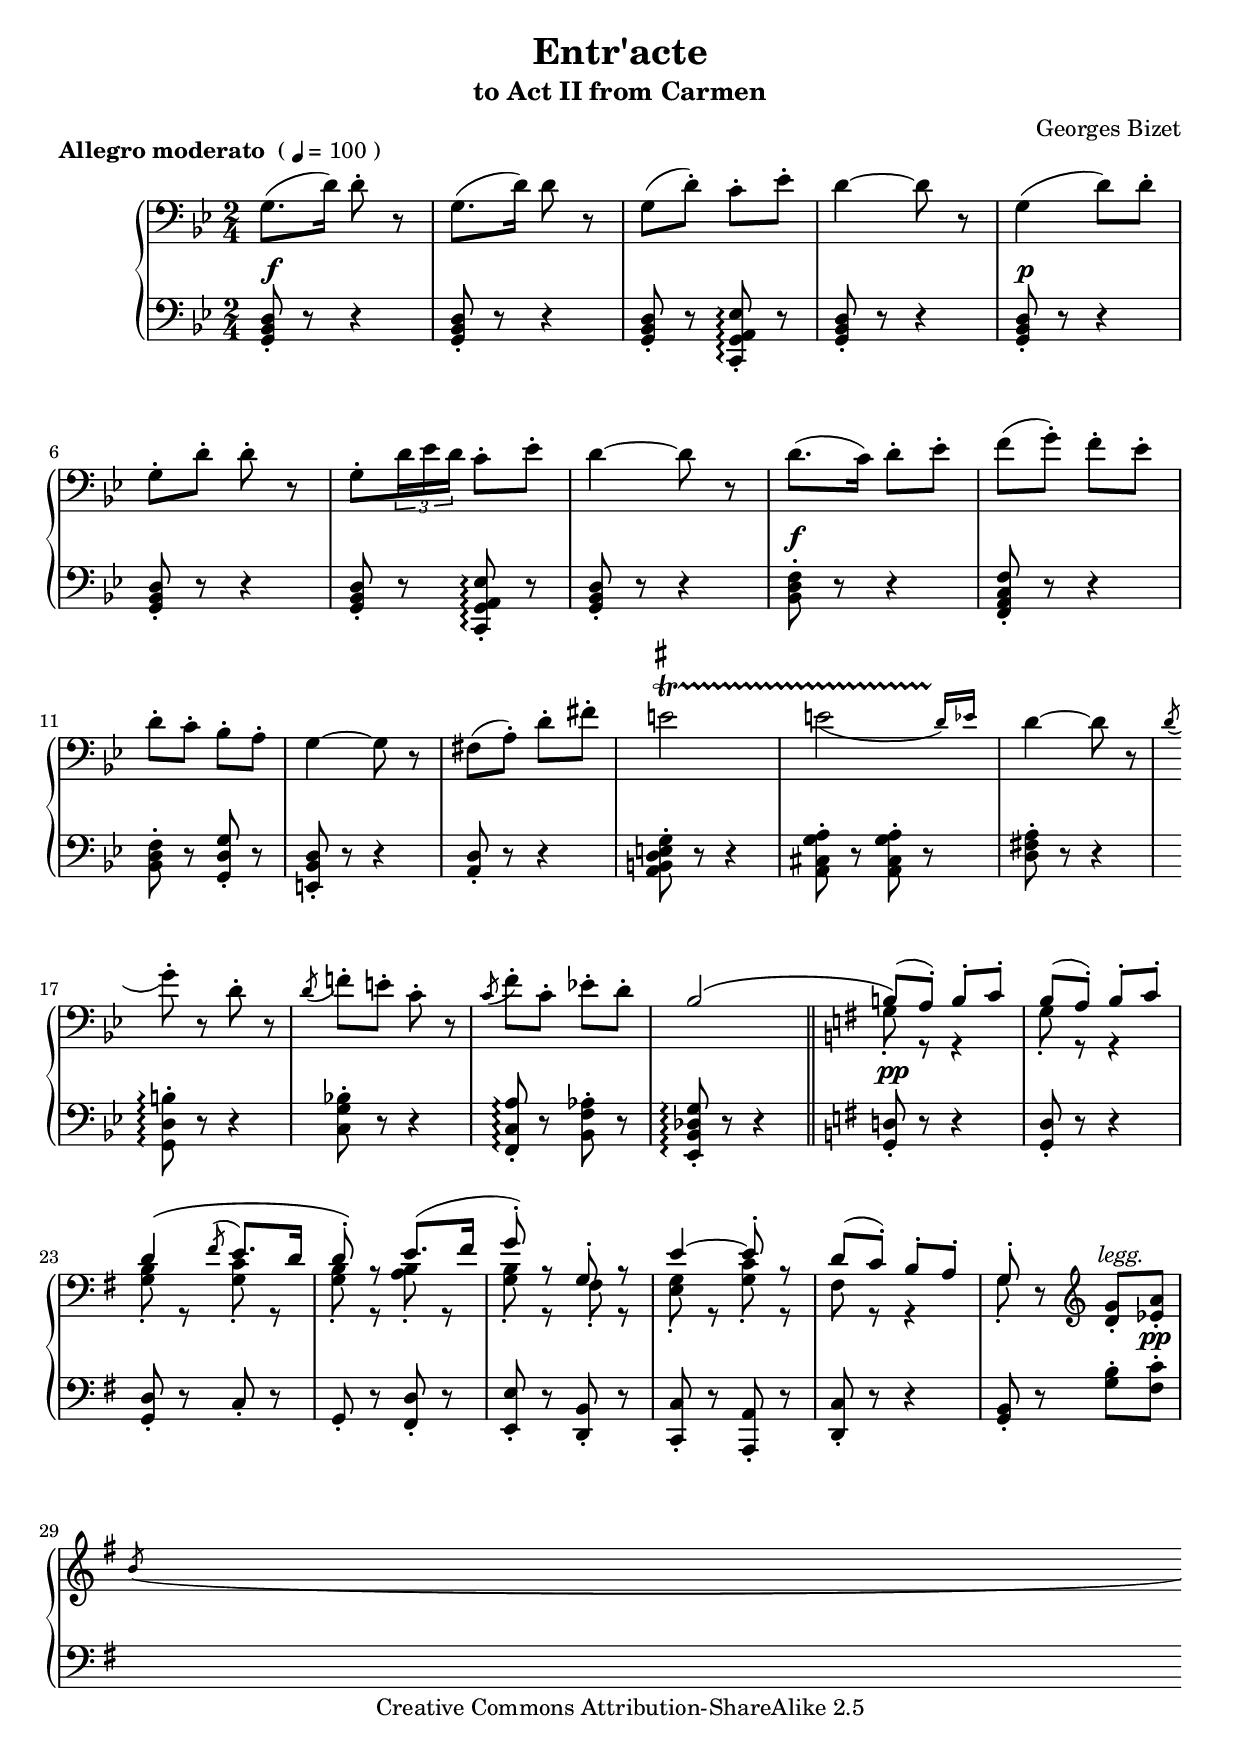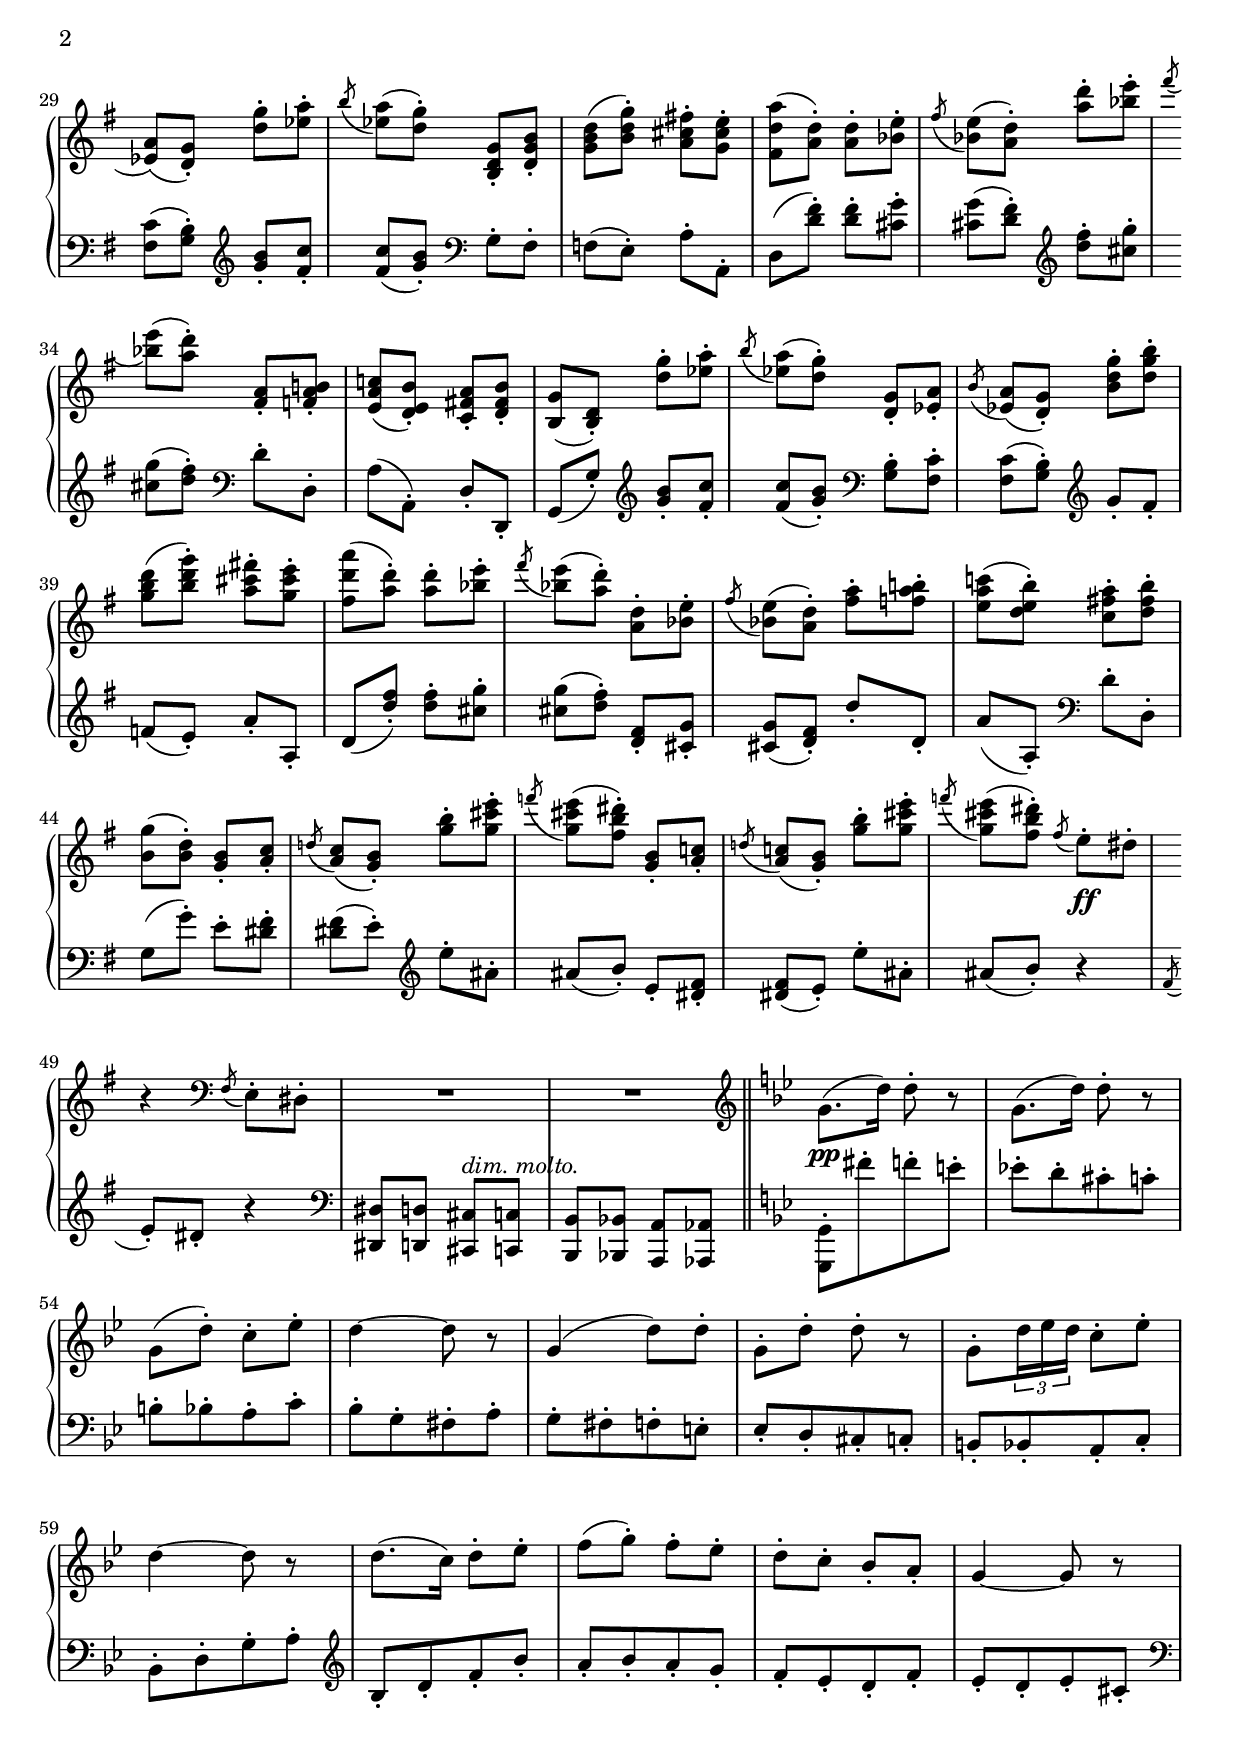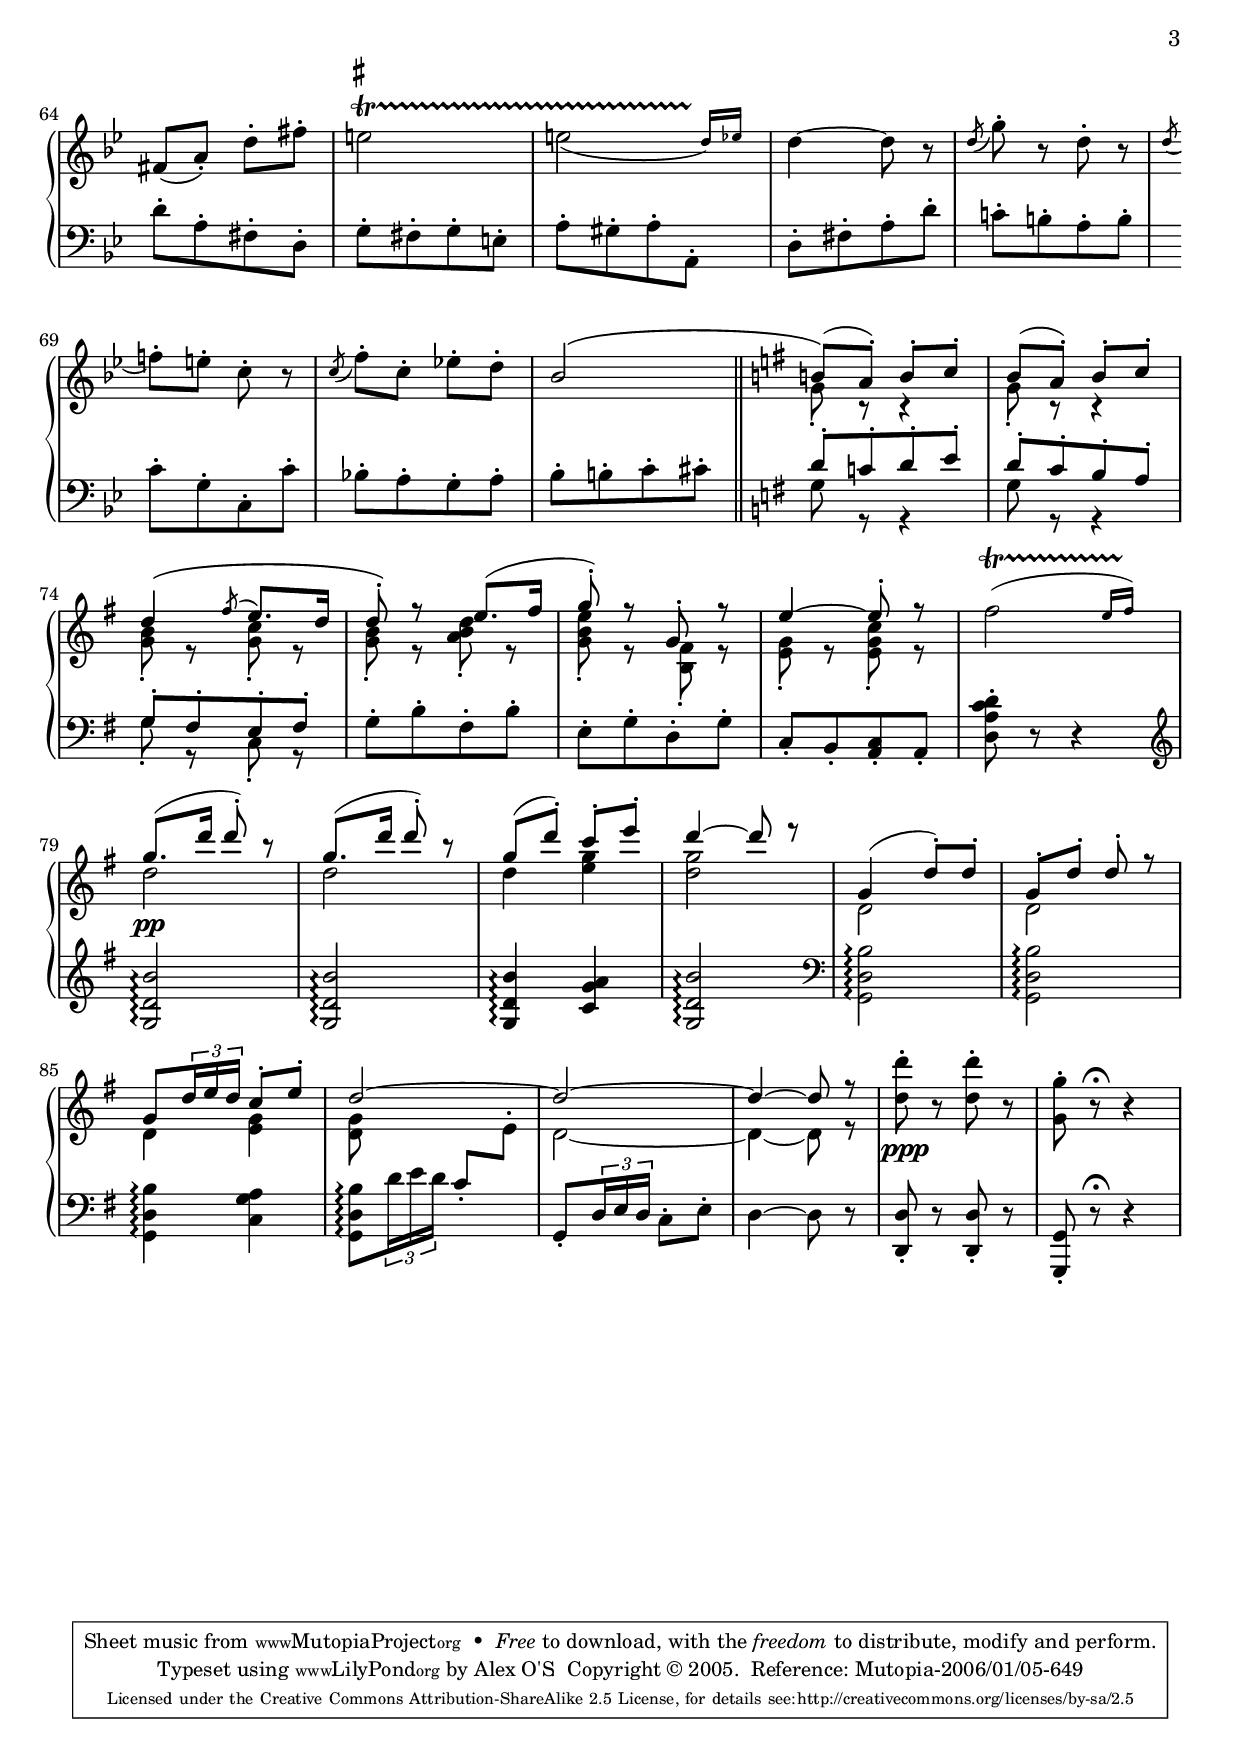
\version "2.6.4"
\header {
	title = "Entr'acte"
	subtitle = "to Act II from Carmen"
	composer = "Georges Bizet"
	meter = \markup {"" \raise #5 { \bold "Allegro moderato " "(" \tiny \note #"4" #0.7 "= 100" ")" }}
	
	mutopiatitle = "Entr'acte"
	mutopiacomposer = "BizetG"
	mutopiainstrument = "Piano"
	date = "1874"
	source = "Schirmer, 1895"
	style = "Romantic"
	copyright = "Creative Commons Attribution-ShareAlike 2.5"
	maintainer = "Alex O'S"
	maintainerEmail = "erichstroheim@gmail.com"
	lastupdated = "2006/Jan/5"
	
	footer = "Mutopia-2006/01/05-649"
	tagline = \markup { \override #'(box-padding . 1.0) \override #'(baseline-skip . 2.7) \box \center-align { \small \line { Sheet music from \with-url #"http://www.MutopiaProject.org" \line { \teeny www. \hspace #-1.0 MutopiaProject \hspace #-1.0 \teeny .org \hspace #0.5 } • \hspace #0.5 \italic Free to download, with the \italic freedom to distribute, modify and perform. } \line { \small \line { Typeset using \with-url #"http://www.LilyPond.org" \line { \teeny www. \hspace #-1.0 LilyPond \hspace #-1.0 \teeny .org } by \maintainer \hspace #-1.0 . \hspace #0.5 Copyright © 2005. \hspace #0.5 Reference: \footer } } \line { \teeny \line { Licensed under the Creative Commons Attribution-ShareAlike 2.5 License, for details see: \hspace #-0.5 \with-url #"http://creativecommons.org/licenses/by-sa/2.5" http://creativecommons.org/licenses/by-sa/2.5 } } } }
}


upper = \relative c' {
\clef bass
\key g \minor
\time 2/4
g8.( d'16) d8-. r |
g,8.( d'16) d8 r |
g,( d'-.) c-. ees-. |
d4~ d8 r |
g,4( d'8) d-. |														%1-1

g,8-. d'-. d-. r |
g,-.[ \times 2/3 { d'16 ees d] } c8-. ees-. |
d4~ d8 r |
d8.( c16) d8-. ees-. |
f( g)-. f-. ees-. |													%1-2

d-. c-. bes-. a-. |
g4~ g8 r |
fis8( a-.) d-. fis-. | \once \override TextScript #'padding = #4.2
<<{e2\startTrillSpan^\markup {\translate #(cons -0.4 0) \sharp } |
e2_(}{s2 s4.. \grace {d16)[\stopTrillSpan ees16]} }>> |
d4~ d8 r |														%1-3

\acciaccatura {d8} g8-. r d-. r |
\acciaccatura {d8} f!8-. e-. c-. r |
\acciaccatura {c8} f-. c-. ees!-. d-. |
<<{\phrasingSlurUp bes2\( | \bar "||" \key g \major											%VOICE ONE
b!8\)( a-.) b-. c-. |
b( a)-. b-. c-. |													%1-4

d4\( \acciaccatura {fis8} e8. d16 |
d8-.\) r e8.( fis16 |\phrasingSlurNeutral
g8-.) r g,-. r |
e'4~ e8-. r |
d( c-.) b-. a-. |
g-.															%1-5-6-2
}\\{ s2															%VOICE TWO
g8-. r r4 |
g8-. r r4 |														%1-4

<g b>8-. r <g c>-. r |
<g b>-. r <a b>-. r |
<g b>-. r fis-. r |
<e g>-. r <g c>-. r |
fis r r4 |
g8-. 															%1-5-6-2
}>>
r8 \clef treble <g' d>8-. <a ees>-.^\markup {\translate #(cons -5 0) {\italic legg.}} \break				%1-5

\acciaccatura b8 <a ees>8( <g d>-.) <g' d>-. <a ees>-. |
\acciaccatura b8 <a ees>8( <g d>-.) <g, d b>-. <b g d>-. |
<d b g>( <g d b>-.) <fis! cis! a>-. <e cis g>-. |
<a d, fis,>( <d, a>-.) <d a>-. <e bes>-. |
\acciaccatura fis8 <e bes>( <d a>-.) <d' a>-. <e bes>-. |								%2-1

\acciaccatura fis8 <e bes>( <d a>-.) <a, fis>-. <b! a f>-. |
<c! a e>( <b e, d>-.) <a fis! c>-. <b fis d>-. |
<g b,>( <d b>-.) <g' d>8-. <a ees>-. |
\acciaccatura b8 <a ees>8( <g d>-.) <g, d>-. <a ees>-. |
\acciaccatura b8 <a ees>8( <g d>-.) <g' d b>-. <b g d>-. |								%2-2

<d b g>( <g d b>-.) <fis! cis! a>-. <e cis g>-. |
<a d, fis,>( <d, a>-.) <d a>-. <e bes>-. |
\acciaccatura fis8 <e bes>( <d a>-.) <d, a>-. <e bes>-. |
\acciaccatura fis8 <e bes>( <d a>-.) <a' fis>-. <b! a f>-. |
<c! a e>( <b e, d>-.) <a fis! c>-. <b fis d>-. |									%2-3

<g b,>( <d b>-.) <b g>-. <c a>-. |
\acciaccatura d!8 <c a>( <b g>-.) <b' g>-. <e cis g>-. |
\acciaccatura f8 <e cis g>( <dis b fis>-.) <b, g>-. <c! a>-. |
\acciaccatura d!8 <c! a>( <b g>-.) <b' g>-. <e cis g>-. |
\acciaccatura f8 <e cis g>( <dis b fis>-.) \acciaccatura fis,8 e8-. dis-. |						%2-4

r4 \clef bass \acciaccatura fis,,8 e8-. dis-. |
R2 |
R2 | \clef treble \bar "||" \key g \minor
g'8.( d'16) d8-. r |
g,8.( d'16) d8-. r |													%2-5

g,( d'-.) c-. ees-. |
d4~ d8 r |
g,4( d'8) d-. |
g,8-. d'-. d-. r |
g,-.[ \times 2/3 { d'16 ees d] } c8-. ees-. |										%2-6

d4~ d8 r |
d8.( c16) d8-. ees-. |
f( g)-. f-. ees-. |
d-. c-. bes-. a-. |
g4~ g8 r |														%3-1

fis8( a)-. d-. fis-. | \once \override TextScript #'padding = #4.2
<<{e2\startTrillSpan^\markup {\translate #(cons -0.4 0) \sharp } |
e2_(}{s2 s4.. \grace {d16)[\stopTrillSpan ees16]} }>>
d4~ d8 r |
\acciaccatura d8 g-. r d-. r |												%3-2

\acciaccatura d8 f!-. e-. c-. r |
\acciaccatura c8 f-. c-. ees!-. d-. |
<<{\phrasingSlurUp bes2\( | \bar "||" \key g \major									%VOICE ONE
b!8\)( a-.) b-. c-. |
b( a)-. b-. c-. |													%3-3

d4\( \acciaccatura {fis8} e8. d16 |
d8-.\) r e8.( fis16 |\phrasingSlurNeutral
g8-.) r g,-. r |
e'4~ e8-. r |
}\\{ s2															%VOICE TWO
g,8-. r r4 |
g8-. r r4 |														%3-3

<g b>8-. r <g c>-. r |
<g b>-. r <a b d>-. r |
<g b e>-. r <fis b,>-. r |
<e g>-. r <e g c>-. r |
}>>
<<{fis'2(\startTrillSpan}{s4. \grace {e16[ fis])\stopTrillSpan}}>> |							%3-4

<<{
g8.( d'16 d8-.) r |
g,8.( d'16 d8-.) r |
g,8( d')-. c-. e-. |
d4~ d8 r |
g,,4( d'8-.) d-. |
g,-. d'-. d-. r |
}\\{
d2 |
d2 |
d4 <e g> |
<d g>2 |
d,2 |
d2 |
}>>															%3-5

<<{
g8[ \times 2/3 {d'16 e d]} c8-. e-. |
d2~ |
d2~ |
d4~ d8 r |
}\\{
d,4 <e g> |
<d g>8 s4.
d2~ |
d4~ d8 r |
}>>
<d'' d,>8-. r <d d,>-. r |
<g, g,>-. r\fermata r4 |
}

lower = \relative c {
\clef bass
\key g \minor
\time 2/4
<g bes d>8-. r r4 |
<g bes d>8-. r r4 |
<g bes d>8-. r <c, g' a ees'>8-.\arpeggio r |
<g' bes d>8-. r r4 |
<g bes d>8-. r r4 |													%1-1

<g bes d>8-. r r4 |
<g bes d>8-. r <c, g' a ees'>8-.\arpeggio r |
<g' bes d>8-. r r4 |
<bes d f>8-. r r4 |
<f a c f>8-. r r4 |													%1-2

<bes d f>8-. r <g d' g>-. r |
<e bes' d>8-. r r4 |
<a d>8-. r r4 |
<a b d e g>8-. r r4 |
<a cis g' a>8-. r <a cis g' a>-. r |
<d fis a>-. r r4 |													%1-3

<g,d' b'>8-.\arpeggio r r4 |
<c g' bes!>8-. r r4 |
<f, c' a'>8-.\arpeggio r8 <bes f' aes>-. r |
<ees, bes' des g>-.\arpeggio r r4 | \key g \major
<g d'!>8-. r r4 |
<g d'>8-. r r4 |													%1-4

<g d'>8-. r c-. r |
g-. r <fis d'>-. r |
<e e'>-. r <d b'>-. r |
<c c'>-. r <a a'>-. r |
<d c'>-. r r4 |
<g b>8-. r <g' b>-. <fis c'>-. |											%1-5

<c' fis,>( <b g>)-. \clef treble <g' b>-. <fis c'>-. |
<c' fis,>( <b g>)-. \clef bass g,-. fis-. |
f( e)-. a-. a,-. |
d( <d' fis>)-. <fis d>-. <g cis,>-. |
<g cis,>( <fis d>-.) \clef treble <fis' d>-. <g cis,>-. |								%2-1

<g cis,>( <fis d>-.) \clef bass d,-. d,-. |
a'( a,-.) d-. d,-. |
g( g'-.) \clef treble <g' b>-. <fis c'>-. |
<c' fis,>( <b g>)-. \clef bass <g, b>-. <fis c'>-. |
<c' fis,>( <b g>)-. \clef treble g'-. fis-. |										%2-2

f( e)-. a-. a,-. |
d( <d' fis>)-. <fis d>-. <g cis,>-. |
<g cis,>( <fis d>-.) <fis, d>-. <g cis,>-. |
<g cis,>( <fis d>-.) d'-. d,-. |
a'( a,-.) \clef bass d-. d,-. |												%2-3

g( g'-.) e-. <fis dis>-. |
<fis dis>( e-.) \clef treble e'-. ais,-. |
ais( b)-. e,-. <fis dis>-. |
<fis dis>( e-.) e'-. ais,-. |
ais( b-.) r4 |														%2-4

\acciaccatura fis8 e-. dis-. r4 \clef bass|
<dis, dis,>8 <d d,> <cis cis,>^\markup {\italic {dim. molto.}} <c c,> |
<b b,> <bes bes,> <a a,> <aes aes,> | \bar "||" \key g \minor
\stemDown <g g,>-.[ fis''-. \stemNeutral f-. e!-.] |
ees!-.[ d-. cis-. c-.] |												%2-5

b-.[ bes-. a-. c-.] |
bes-.[ g-. fis-. a-.] |
g-.[ fis-. f-. e!-.] |
ees-.[ d-. cis-. c-.] |
b-.[ bes-. a-. c-.] |													%2-6

bes-.[ d-. g-. a-.] \clef treble |
bes-.[ d-. f-. bes-.] |
a-.[ bes-. a-. g-.] |
f-.[ ees-. d-. f-.] |
ees-.[ d-. ees-. cis-.] \clef bass |											%3-1

d-.[ a-. fis-. d-.] |
g-.[ fis-. g-. e-.] |
a-.[ gis-. a-. a,-.] |
d-.[ fis-. a-. d-.] |
c!-.[ b-. a-. b-.] |													%3-2

c-.[ g-. c,-. c'-.] |
bes!-.[ a-. g-. a-.] |
bes-.[ b-. c-. cis-.] \bar "||" \key g \major |
<<{d-.[ c!-. d-. e-.]|
d-.[ c-. b-. a-.]}\\{g8 r r4|g8 r r4}>>|										%3-3

<<{g8-.[ fis-. e-. fis-.]}\\{g-. r c,-. r}>> |
g'-.[ b-. fis-. b-.] |
e,-.[ g-. d-. g-.] |
c,-.[ b-. <a c>-. a-.] |
<d a' c d>-. r r4 \clef treble |											%3-4

<g d' b'>2\arpeggio |
<g d' b'>2\arpeggio |
<g d' b'>4\arpeggio <c g' a>4 |
<g d' b'>2\arpeggio \clef bass|
<g, d' b'>2\arpeggio |
<g d' b'>2\arpeggio |													%3-5

<g d' b'>4\arpeggio <c g' a>4 |
<g d' b'>8\arpeggio \times 2/3 {d''16 e d} c8-. \change Staff = upper e-. \change Staff = lower |
g,,8-.[ \times 2/3 {d'16 e d]} c8-. e-. |
d4~ d8 r |
<d d,>8-. r <d d,>-. r |
<g, g,>-. r\fermata r4 |												%3-6
}

dynamics = {
s8\f s4. | s2*3 | s8\p s4. |	\break											%1-1
s2*3 | s8\f s4. | s2 |		\break											%1-2
s2*6 |				\break											%1-3
s2*4 | s8\pp s4. | s2 |		\break											%1-4
s2*5 | s4. s8\pp |		\break											%1-5
s2*5 |				\break											%2-1
s2*5 |				\break											%2-2
s2*5 |				\break											%2-3
s2*4 | s4 s8\ff s8 |		\break											%2-4
s2*3 | s8\pp s4. | s2 |		\break											%2-5
s2*5 |				\break											%2-6
s2*5 |				\break											%3-1
s2*5 |				\break											%3-2
s2*5 |				\break											%3-3
s2*5 |				\break											%3-4
s4\pp s4 | s2*5 |		\break											%3-5
s2*4 | s8\ppp s4. | s2 |	\break											%3-6

}

pedal = {
s2*5 |															%1-1
s2*5 |															%1-2
s2*6 |															%1-3
s2*4 |															%1-4
s2*6 |															%1-5
s2*5 |															%2-1
}
\score {
\context PianoStaff <<
	\context Staff=upper \upper
	\context Dynamics=dynamics \dynamics
	\context Staff=lower <<
		\clef bass
		\lower
		>>
	\context Dynamics=pedal \pedal
>>
\layout {
	\context {
		\type "Engraver_group_engraver"
		\name Dynamics
		\alias Voice % So that \cresc works, for example.
		\consists "Output_property_engraver"
		minimumVerticalExtent = #'(-1 . 1)
		pedalSustainStrings = #'("Ped." "*Ped." "*")
		pedalUnaCordaStrings = #'("una corda" "" "tre corde")
		\consists "Piano_pedal_engraver"
		\consists "Script_engraver"
		\consists "Dynamic_engraver"
		\consists "Text_engraver"
		\override TextScript #'font-size = #2
		\override TextScript #'font-shape = #'italic
		\override DynamicText #'extra-offset = #'(0 . 2.5)
		\override Hairpin #'extra-offset = #'(0 . 2.5)
		\consists "Skip_event_swallow_translator"
		\consists "Axis_group_engraver"
	}
	\context {
		\PianoStaff
		\accepts Dynamics
		\override VerticalAlignment #'forced-distance = #7
		}
	}
}
\score {
\context PianoStaff <<
	\context Staff=upper << \upper \dynamics >>
	\context Staff=lower << \lower \dynamics >>
	\context Dynamics=pedal \pedal
	>>
\midi {
	\context {
		\type "Performer_group_performer"
		\name Dynamics
		\consists "Piano_pedal_performer"
	}
	\context {
		\PianoStaff
		\accepts Dynamics
		}
	}
}
